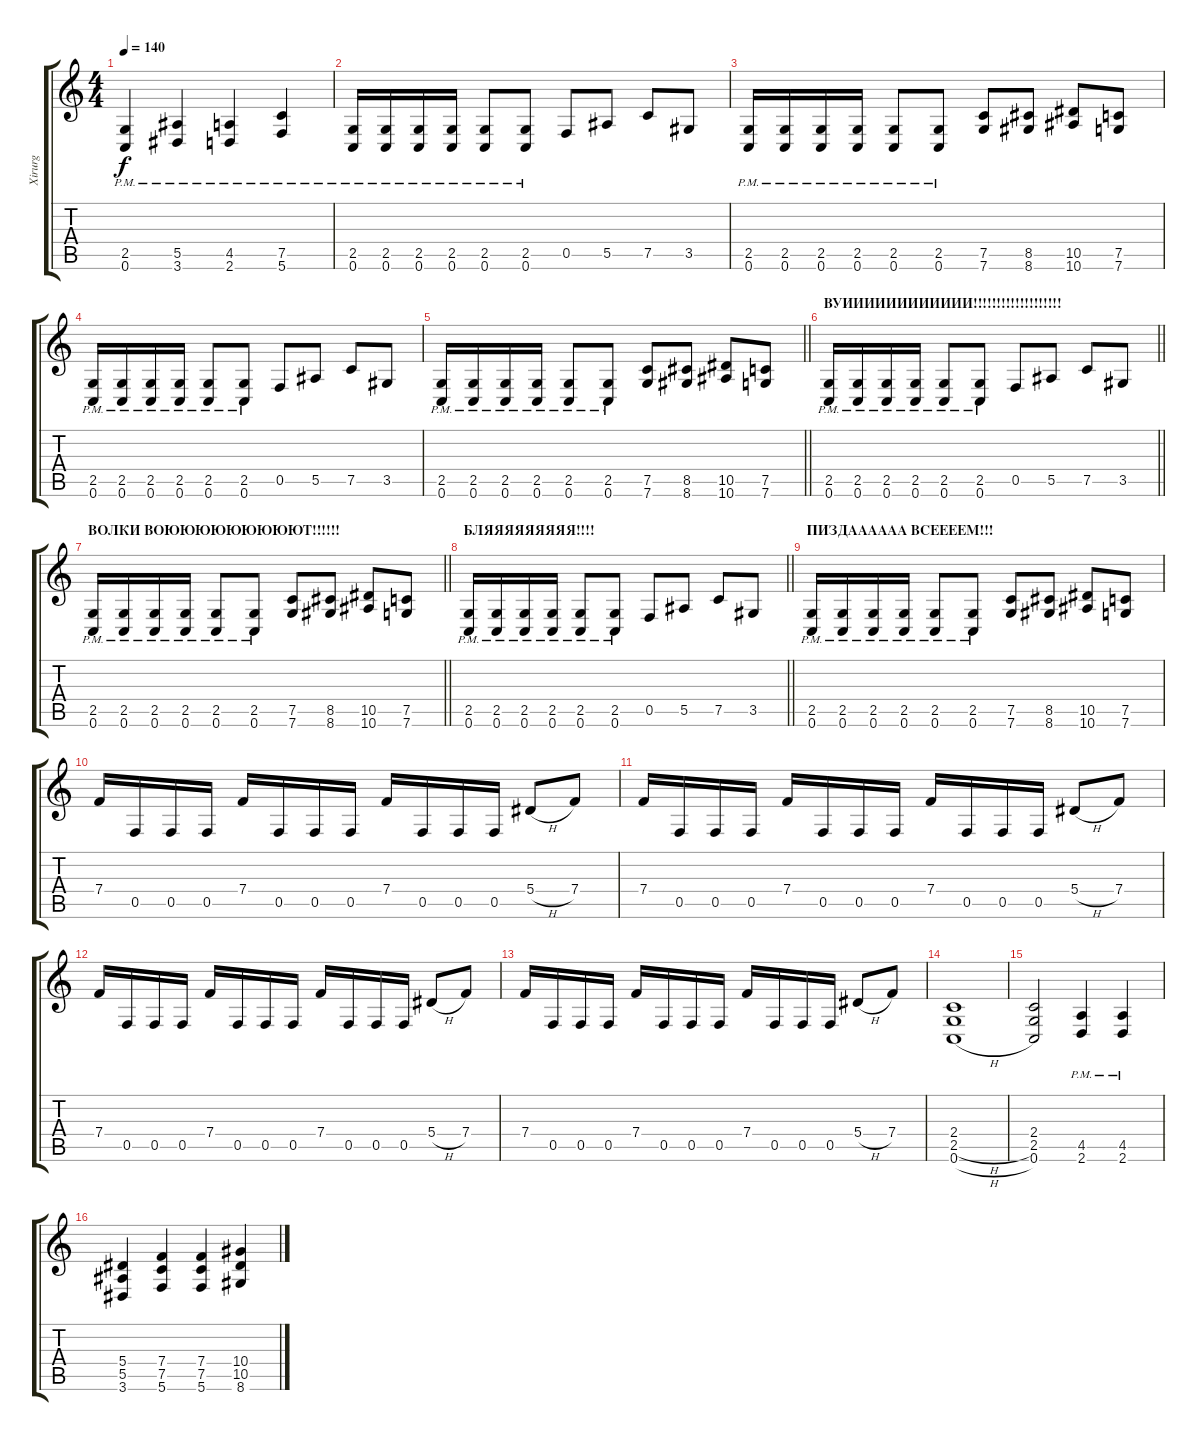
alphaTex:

\track ("Xirurg " "Xirurg ") {instrument distortionguitar}
\staff {score tabs}
\tuning (C4 G3 Eb3 Bb2 F2 C2) {hide}
\ts (4 4)
\tempo 140
\clef g2
\ks c
(2.5{pm} 0.6{pm}).4{dy f} (5.5{pm} 3.6{pm}).4 (4.5{pm} 2.6{pm}).4 (7.5{pm} 5.6{pm}).4 |
(2.5 0.6{pm}).16 (2.5 0.6{pm}).16 (2.5 0.6{pm}).16 (2.5 0.6{pm}).16 (2.5 0.6{pm}).8 (2.5 0.6{pm}).8 0.5.8 5.5.8 7.5.8 3.5.8 |
(2.5 0.6{pm}).16 (2.5 0.6{pm}).16 (2.5 0.6{pm}).16 (2.5 0.6{pm}).16 (2.5 0.6{pm}).8 (2.5 0.6{pm}).8 (7.5 7.6).8 (8.5 8.6).8 (10.5 10.6).8 (7.5 7.6).8 |
(2.5 0.6{pm}).16 (2.5 0.6{pm}).16 (2.5 0.6{pm}).16 (2.5 0.6{pm}).16 (2.5 0.6{pm}).8 (2.5 0.6{pm}).8 0.5.8 5.5.8 7.5.8 3.5.8 |
\barLineRight lightlight
(2.5 0.6{pm}).16 (2.5 0.6{pm}).16 (2.5 0.6{pm}).16 (2.5 0.6{pm}).16 (2.5 0.6{pm}).8 (2.5 0.6{pm}).8 (7.5 7.6).8 (8.5 8.6).8 (10.5 10.6).8 (7.5 7.6).8 |
\section ("" "ВУИИИИИИИИИИИИ!!!!!!!!!!!!!!!!!!!")
\barLineRight lightlight
(2.5 0.6{pm}).16 (2.5 0.6{pm}).16 (2.5 0.6{pm}).16 (2.5 0.6{pm}).16 (2.5 0.6{pm}).8 (2.5 0.6{pm}).8 0.5.8 5.5.8 7.5.8 3.5.8 |
\section ("" "ВОЛКИ ВОЮЮЮЮЮЮЮЮЮТ!!!!!!")
\barLineRight lightlight
(2.5 0.6{pm}).16 (2.5 0.6{pm}).16 (2.5 0.6{pm}).16 (2.5 0.6{pm}).16 (2.5 0.6{pm}).8 (2.5 0.6{pm}).8 (7.5 7.6).8 (8.5 8.6).8 (10.5 10.6).8 (7.5 7.6).8 |
\section ("" "БЛЯЯЯЯЯЯЯЯЯ!!!!")
\barLineRight lightlight
(2.5 0.6{pm}).16 (2.5 0.6{pm}).16 (2.5 0.6{pm}).16 (2.5 0.6{pm}).16 (2.5 0.6{pm}).8 (2.5 0.6{pm}).8 0.5.8 5.5.8 7.5.8 3.5.8 |
\section ("" "ПИЗДАААААА ВСЕЕЕЕМ!!!")
(2.5 0.6{pm}).16 (2.5 0.6{pm}).16 (2.5 0.6{pm}).16 (2.5 0.6{pm}).16 (2.5 0.6{pm}).8 (2.5 0.6{pm}).8 (7.5 7.6).8 (8.5 8.6).8 (10.5 10.6).8 (7.5 7.6).8 |
7.4.16 0.5.16 0.5.16 0.5.16 7.4.16 0.5.16 0.5.16 0.5.16 7.4.16 0.5.16 0.5.16 0.5.16 5.4{h}.8 7.4.8 |
7.4.16 0.5.16 0.5.16 0.5.16 7.4.16 0.5.16 0.5.16 0.5.16 7.4.16 0.5.16 0.5.16 0.5.16 5.4{h}.8 7.4.8 |
7.4.16 0.5.16 0.5.16 0.5.16 7.4.16 0.5.16 0.5.16 0.5.16 7.4.16 0.5.16 0.5.16 0.5.16 5.4{h}.8 7.4.8 |
7.4.16 0.5.16 0.5.16 0.5.16 7.4.16 0.5.16 0.5.16 0.5.16 7.4.16 0.5.16 0.5.16 0.5.16 5.4{h}.8 7.4.8 |
(2.4 2.5{h} 0.6{h}).1 |
(2.4 2.5 0.6).2 (4.5{pm} 2.6{pm}).4 (4.5{pm} 2.6{pm}).4 |
(5.4 5.5 3.6).4 (7.4 7.5 5.6).4 (7.4 7.5 5.6).4 (10.4 10.5 8.6).4
